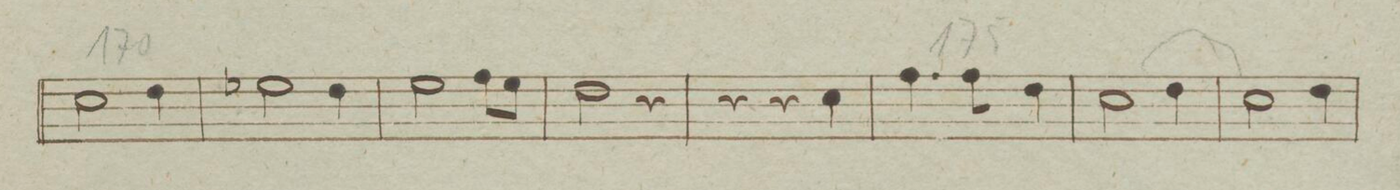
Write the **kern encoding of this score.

**kern	**dynam
*I"Oboe Primo.	*
*clefG2	*
*k[b-e-]	*
*met(c)	*
*M3/4	*
2cc\	.
4dd\	.
=171	=171
2ee-X\	.
4dd\	.
=172	=172
2ee-\	.
8ff\L	.
8ee-\J	.
=173	=173
2dd\	.
4r	.
=174	=174
4r	.
4r	.
4cc\	.
=175	=175
4.ff\	.
8ff\	.
4dd\	.
=176	=176
2cc\	.
4dd\	.
=177	=177
2cc\	.
4dd\	.
=178	=178
*-	*-
